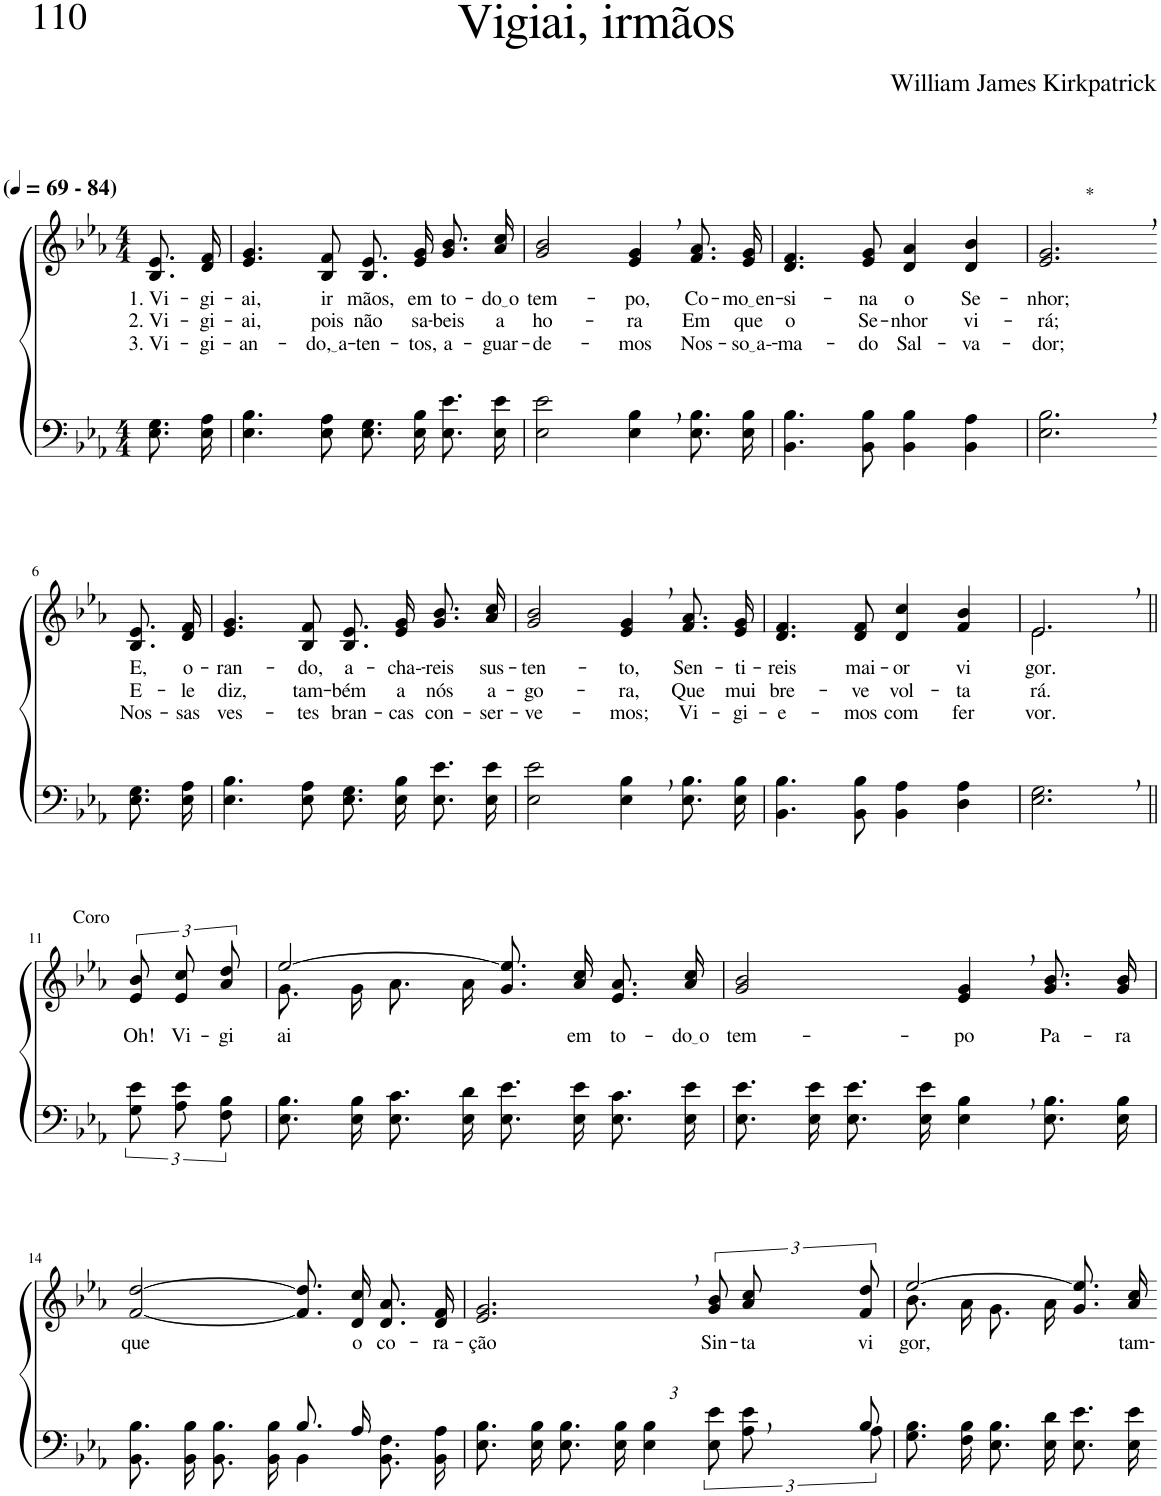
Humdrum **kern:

**kern	**kern	**text	**text	**text
*part2	*part1	*part1	*part1	*part1
*staff2	*staff1	*staff1	*staff1	*staff1
*I"Parte III e IV	*I"Parte I e II	*	*	*
*clefF4	*clefG2	*	*	*
*k[b-e-a-]	*k[b-e-a-]	*	*	*
*M4/4	*M4/4	*	*	*
*MM69	*MM69	*	*	*
=1	=1	=1	=1	=1
!	!LO:TX:a:B:t=(	!	!	!
!	!LO:TX:a:B:t=- 84)	!	!	!
!	!	!LO:LY:b	!LO:LY:b	!LO:LY:b
8.E-\ 8.G\L	8.B-/ 8.e-/L	1. Vi-	2. Vi-	3. Vi-
!	!	!LO:LY:b	!LO:LY:b	!LO:LY:b
16E-\ 16A-\Jk	16d/ 16f/Jk	-gi-	-gi-	-gi-
=2	=2	=2	=2	=2
!	!	!LO:LY:b	!LO:LY:b	!LO:LY:b
4.E-\ 4.B-\	4.e-/ 4.g/	-ai,	-ai,	-an-
!	!	!LO:LY:b	!LO:LY:b	!LO:LY:b
8E-\ 8A-\	8B-/ 8f/	ir	pois	do, a
!	!	!LO:LY:b	!LO:LY:b	!LO:LY:b
8.E-\ 8.G\L	8.B-/ 8.e-/L	mãos,	não	-ten-
!	!	!LO:LY:b	!LO:LY:b	!LO:LY:b
16E-\ 16B-\Jk	16e-/ 16g/Jk	em	sa-	-tos,
!	!	!LO:LY:b	!LO:LY:b	!LO:LY:b
8.E-\ 8.e-\L	8.g/ 8.b-/L	to-	-beis	a-
!	!	!LO:LY:b	!LO:LY:b	!LO:LY:b
16E-\ 16e-\Jk	16a-/ 16cc/Jk	do o	a	-guar-
=3	=3	=3	=3	=3
!	!	!LO:LY:b	!LO:LY:b	!LO:LY:b
2E-\ 2e-\	2g/ 2b-/	tem-	ho-	-de-
!	!	!LO:LY:b	!LO:LY:b	!LO:LY:b
4E-\, 4B-\,	4e-/, 4g/,	-po,	-ra	-mos
!	!	!LO:LY:b	!LO:LY:b	!LO:LY:b
8.E-\ 8.B-\L	8.f/ 8.a-/L	Co-	Em	Nos-
!	!	!LO:LY:b	!LO:LY:b	!LO:LY:b
16E-\ 16B-\Jk	16e-/ 16g/Jk	mo en	que	so a-
=4	=4	=4	=4	=4
!	!	!LO:LY:b	!LO:LY:b	!LO:LY:b
4.BB-\ 4.B-\	4.d/ 4.f/	-si-	o	-ma-
!	!	!LO:LY:b	!LO:LY:b	!LO:LY:b
8BB-\ 8B-\	8e-/ 8g/	-na	Se-	-do
!	!	!LO:LY:b	!LO:LY:b	!LO:LY:b
4BB-\ 4B-\	4d/ 4a-/	o	-nhor	Sal-
!	!	!LO:LY:b	!LO:LY:b	!LO:LY:b
4BB-\ 4A-\	4d/ 4b-/	Se-	vi-	-va-
=5	=5	=5	=5	=5
!	!LO:TX:a:t=*	!	!	!
!	!	!LO:LY:b	!LO:LY:b	!LO:LY:b
2.E-\, 2.B-\,	2.e-/, 2.g/,	-nhor;	-rá;	-dor;
!!LO:LB:g=z
=6-	=6-	=6-	=6-	=6-
!	!	!LO:LY:b	!LO:LY:b	!LO:LY:b
8.E-\ 8.G\L	8.B-/ 8.e-/L	E,	E-	Nos-
!	!	!LO:LY:b	!LO:LY:b	!LO:LY:b
16E-\ 16A-\Jk	16d/ 16f/Jk	o-	-le	-sas
=7	=7	=7	=7	=7
!	!	!LO:LY:b	!LO:LY:b	!LO:LY:b
4.E-\ 4.B-\	4.e-/ 4.g/	-ran-	diz,	ves-
!	!	!LO:LY:b	!LO:LY:b	!LO:LY:b
8E-\ 8A-\	8B-/ 8f/	-do,	tam-	-tes
!	!	!LO:LY:b	!LO:LY:b	!LO:LY:b
8.E-\ 8.G\L	8.B-/ 8.e-/L	a-	-bém	bran-
!	!	!LO:LY:b	!LO:LY:b	!LO:LY:b
16E-\ 16B-\Jk	16e-/ 16g/Jk	-cha--	a	-cas
!	!	!LO:LY:b	!LO:LY:b	!LO:LY:b
8.E-\ 8.e-\L	8.g/ 8.b-/L	-reis	nós	con-
!	!	!LO:LY:b	!LO:LY:b	!LO:LY:b
16E-\ 16e-\Jk	16a-/ 16cc/Jk	sus-	a-	-ser-
=8	=8	=8	=8	=8
!	!	!LO:LY:b	!LO:LY:b	!LO:LY:b
2E-\ 2e-\	2g/ 2b-/	-ten-	-go-	-ve-
!	!	!LO:LY:b	!LO:LY:b	!LO:LY:b
4E-\, 4B-\,	4e-/, 4g/,	-to,	-ra,	-mos;
!	!	!LO:LY:b	!LO:LY:b	!LO:LY:b
8.E-\ 8.B-\L	8.f/ 8.a-/L	Sen-	Que	Vi-
!	!	!LO:LY:b	!LO:LY:b	!LO:LY:b
16E-\ 16B-\Jk	16e-/ 16g/Jk	-ti-	mui	-gi-
=9	=9	=9	=9	=9
!	!	!LO:LY:b	!LO:LY:b	!LO:LY:b
4.BB-\ 4.B-\	4.d/ 4.f/	-reis	bre-	-e-
!	!	!LO:LY:b	!LO:LY:b	!LO:LY:b
8BB-\ 8B-\	8d/ 8f/	mai-	-ve	-mos
!	!	!LO:LY:b	!LO:LY:b	!LO:LY:b
4BB-\ 4A-\	4d/ 4cc/	-or	vol-	com
!	!	!LO:LY:b	!LO:LY:b	!LO:LY:b
4D\ 4A-\	4f/ 4b-/	vi-	-ta-	fer-
=10	=10	=10	=10	=10
*	*^	*	*	*
!	!	!	!LO:LY:b	!LO:LY:b	!LO:LY:b
2.E-\, 2.G\,	2.e-,/	2.e-\	-gor.	-rá.	-vor.
!!LO:LB:g=z
=11||	=11||	=11||	=11||	=11||	=11||
!	!LO:TX:a:t=Coro	!	!	!	!
!	!	!	!LO:LY:b	!	!
*	*v	*v	*	*	*
12G\ 12e-\L	12e-/ 12b-/L	Oh!	.	.
!	!	!LO:LY:b	!	!
12A-\ 12e-\	12e-/ 12cc/	Vi-	.	.
!	!	!LO:LY:b	!	!
12F\ 12B-\J	12a-/ 12dd/J	-gi-	.	.
=12	=12	=12	=12	=12
*	*^	*	*	*
!	!	!	!LO:LY:b	!	!
8.E-\ 8.B-\L	[2ee-/	8.g\L	-ai	.	.
16E-\ 16B-\Jk	.	16g\Jk	.	.	.
8.E-\ 8.c\L	.	8.a-\L	.	.	.
16E-\ 16d\Jk	.	16a-\Jk	.	.	.
8.E-\ 8.e-\L	8.g/ 8.ee-]/L	2ryy	.	.	.
!	!	!	!LO:LY:b	!	!
16E-\ 16e-\Jk	16a-/ 16cc/Jk	.	em	.	.
!	!	!	!LO:LY:b	!	!
8.E-\ 8.c\L	8.e-/ 8.a-/L	.	to-	.	.
!	!	!	!LO:LY:b	!	!
16E-\ 16e-\Jk	16a-/ 16cc/Jk	.	do o	.	.
*	*v	*v	*	*	*
=13	=13	=13	=13	=13
!	!	!LO:LY:b	!	!
8.E-\ 8.e-\L	2g/ 2b-/	tem-	.	.
16E-\ 16e-\Jk	.	.	.	.
8.E-\ 8.e-\L	.	.	.	.
16E-\ 16e-\Jk	.	.	.	.
!	!	!LO:LY:b	!	!
4E-\, 4B-\,	4e-/, 4g/,	-po	.	.
!	!	!LO:LY:b	!	!
8.E-\ 8.B-\L	8.g/ 8.b-/L	Pa-	.	.
!	!	!LO:LY:b	!	!
16E-\ 16B-\Jk	16g/ 16b-/Jk	-ra	.	.
!!LO:LB:g=z
=14	=14	=14	=14	=14
*^	*	*	*	*
!	!	!	!LO:LY:b	!	!
2ryy	8.BB-\ 8.B-\L	[2f/ [2dd/	que	.	.
.	16BB-\ 16B-\Jk	.	.	.	.
.	8.BB-\ 8.B-\L	.	.	.	.
.	16BB-\ 16B-\Jk	.	.	.	.
8.B-/L	4BB-\	8.f]/ 8.dd]/L	.	.	.
!	!	!	!LO:LY:b	!	!
16A-/Jk	.	16d/ 16cc/Jk	o	.	.
!	!	!	!LO:LY:b	!	!
4ryy	8.BB-\ 8.F\L	8.d/ 8.a-/L	co-	.	.
!	!	!	!LO:LY:b	!	!
.	16BB-\ 16A-\Jk	16d/ 16f/Jk	-ra-	.	.
=15	=15	=15	=15	=15	=15
!LO:N:vis=1	!	!	!LO:LY:b	!	!
12%11ryy	8.E-\ 8.B-\L	2.e-/, 2.g/,	-ção	.	.
.	16E-\ 16B-\Jk	.	.	.	.
.	8.E-\ 8.B-\L	.	.	.	.
.	16E-\ 16B-\Jk	.	.	.	.
.	4E-\ 4B-\	.	.	.	.
!	!	!	!LO:LY:b	!	!
.	12E-\ 12e-\L	12g\ 12b-\L	Sin-	.	.
!	!	!	!LO:LY:b	!	!
.	12A-\ 12e-\	12a-\ 12cc\	-ta	.	.
!	!	!	!LO:LY:b	!	!
12B-/	12A-\J	12f\ 12dd\J	vi-	.	.
=16	=16	=16	=16	=16	=16
*	*	*^	*	*	*
!	!	!	!	!LO:LY:b	!	!
*v	*v	*	*	*	*	*
8.G\ 8.B-\L	[2ee-/	8.b-\L	-gor,	.	.
16F\ 16B-\Jk	.	16a-\Jk	.	.	.
8.E-\ 8.B-\L	.	8.g\L	.	.	.
16E-\ 16d\Jk	.	16a-\Jk	.	.	.
8.E-\ 8.e-\L	8.g/ 8.ee-]/L	4ryy	.	.	.
!	!	!	!LO:LY:b	!	!
16E-\ 16e-\Jk	16a-/ 16cc/Jk	.	tam-	.	.
*	*v	*v	*	*	*
=-	=-	=-	=-	=-
*-	*-	*-	*-	*-
